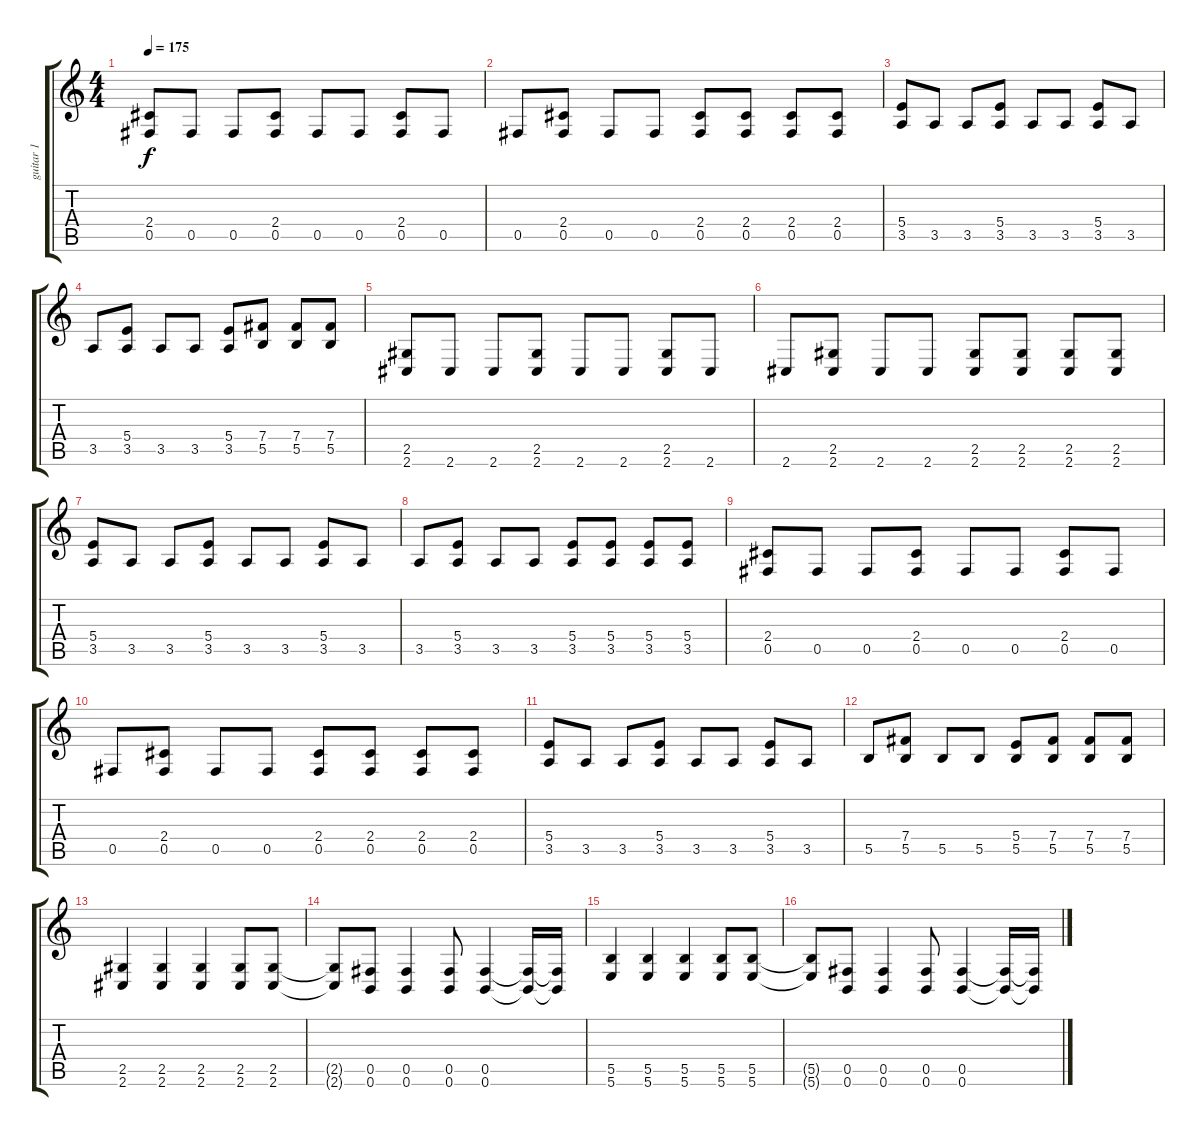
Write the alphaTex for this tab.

\track ("guitar 1" "guitar 1") {instrument distortionguitar}
\staff {score tabs}
\tuning (Db4 Ab3 E3 B2 Gb2 B1) {hide}
\ts (4 4)
\tempo 175
\clef g2
\ks c
(2.4 0.5).8{dy f} 0.5.8 0.5.8 (2.4 0.5).8 0.5.8 0.5.8 (2.4 0.5).8 0.5.8 |
0.5.8 (2.4 0.5).8 0.5.8 0.5.8 (2.4 0.5).8 (2.4 0.5).8 (2.4 0.5).8 (2.4 0.5).8 |
(5.4 3.5).8 3.5.8 3.5.8 (5.4 3.5).8 3.5.8 3.5.8 (5.4 3.5).8 3.5.8 |
3.5.8 (5.4 3.5).8 3.5.8 3.5.8 (5.4 3.5).8 (7.4 5.5).8 (7.4 5.5).8 (7.4 5.5).8 |
(2.5 2.6).8 2.6.8 2.6.8 (2.5 2.6).8 2.6.8 2.6.8 (2.5 2.6).8 2.6.8 |
2.6.8 (2.5 2.6).8 2.6.8 2.6.8 (2.5 2.6).8 (2.5 2.6).8 (2.5 2.6).8 (2.5 2.6).8 |
(5.4 3.5).8 3.5.8 3.5.8 (5.4 3.5).8 3.5.8 3.5.8 (5.4 3.5).8 3.5.8 |
3.5.8 (5.4 3.5).8 3.5.8 3.5.8 (5.4 3.5).8 (5.4 3.5).8 (5.4 3.5).8 (5.4 3.5).8 |
(2.4 0.5).8 0.5.8 0.5.8 (2.4 0.5).8 0.5.8 0.5.8 (2.4 0.5).8 0.5.8 |
0.5.8 (2.4 0.5).8 0.5.8 0.5.8 (2.4 0.5).8 (2.4 0.5).8 (2.4 0.5).8 (2.4 0.5).8 |
(5.4 3.5).8 3.5.8 3.5.8 (5.4 3.5).8 3.5.8 3.5.8 (5.4 3.5).8 3.5.8 |
5.5.8 (7.4 5.5).8 5.5.8 5.5.8 (5.4 5.5).8 (7.4 5.5).8 (7.4 5.5).8 (7.4 5.5).8 |
(2.5 2.6).4 (2.5 2.6).4 (2.5 2.6).4 (2.5 2.6).8 (2.5 2.6).8 |
(2.5{t} 2.6{t}).8 (0.5 0.6).8 (0.5 0.6).4 (0.5 0.6).8 (0.5 0.6).4 (0.5{t} 0.6{t}).16 (0.5{t} 0.6{t}).16 |
(5.5 5.6).4 (5.5 5.6).4 (5.5 5.6).4 (5.5 5.6).8 (5.5 5.6).8 |
(5.5{t} 5.6{t}).8 (0.5 0.6).8 (0.5 0.6).4 (0.5 0.6).8 (0.5 0.6).4 (0.5{t} 0.6{t}).16 (0.5{t} 0.6{t}).16
